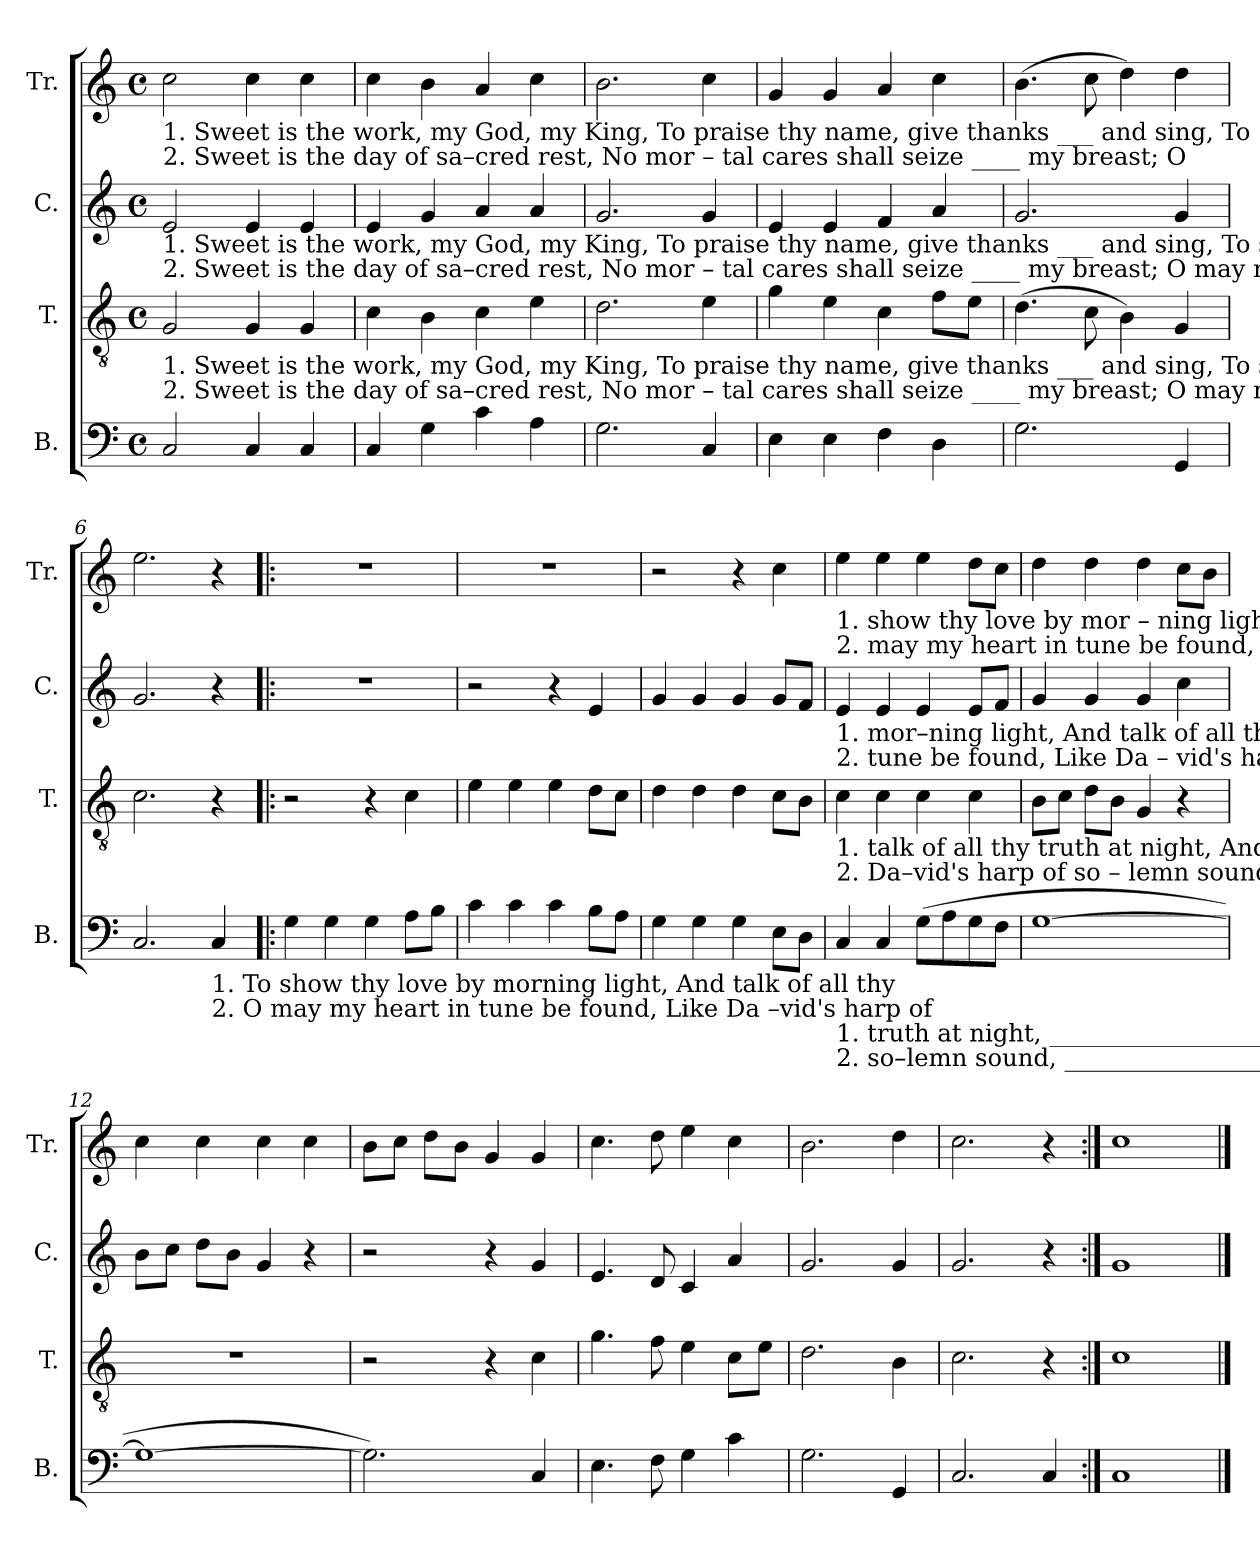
**kern	**kern	**kern	**kern
*part4	*part3	*part2	*part1
*staff4	*staff3	*staff2	*staff1
*I"B.	*I"T.	*I"C.	*I"Tr.
*I'B.	*I'T.	*I'C.	*I'Tr.
*clefF4	*clefGv2	*clefG2	*clefG2
*k[]	*k[]	*k[]	*k[]
*M4/4	*M4/4	*M4/4	*M4/4
*met(c)	*met(c)	*met(c)	*met(c)
*MM150	*MM150	*MM150	*MM150
=1	=1	=1	=1
!	!	!	!LO:TX:b:t=1. Sweet is  the work, my God, my King,   To  praise  thy name, give  thanks ___ and  sing,                                                                                                         To
!	!	!	!LO:TX:b:t=2. Sweet is  the  day   of  sa–cred  rest,   No  mor – tal  cares  shall  seize ____  my  breast;                                                                                                      O
!	!	!LO:TX:b:t=1. Sweet is  the work, my God, my  King,   To  praise  thy name, give  thanks ___ and  sing,                                                                         To     show  thy  love  by	!
!	!	!LO:TX:b:t=2. Sweet is  the  day   of  sa–cred   rest,   No  mor – tal  cares  shall  seize ____ my  breast;                                                                       O      may  my  heart  in	!
!	!LO:TX:b:t=1. Sweet is  the work, my God, my King,   To  praise  thy name, give  thanks ___ and   sing,                                   To       show  thy   love   by       morning  light, And	!	!
!	!LO:TX:b:t=2. Sweet is  the day     of  sa–cred  rest,  No  mor – tal  cares  shall  seize ____ my   breast;                                 O       may   my   heart  in     tune  be  found,  Like	!	!
2C/	2G/	2e/	2cc\
4C/	4G/	4e/	4cc\
4C/	4G/	4e/	4cc\
=2	=2	=2	=2
4C/	4c\	4e/	4cc\
4G\	4B\	4g/	4b\
4c\	4c\	4a/	4a/
4A\	4e\	4a/	4cc\
=3	=3	=3	=3
2.G\	2.d\	2.g/	2.b\
4C/	4e\	4g/	4cc\
=4	=4	=4	=4
4E\	4g\	4e/	4g/
4E\	4e\	4e/	4g/
4F\	4c\	4f/	4a/
4D\	8f\L	4a/	4cc\
.	8e\J	.	.
=5	=5	=5	=5
2.G\	(4.d\	2.g/	(4.b\
.	8c\	.	8cc\
.	4B\)	.	4dd\)
4GG/	4G/	4g/	4dd\
=6	=6	=6	=6
2.C/	2.c\	2.g/	2.ee\
!LO:TX:b:t=1. To   show  thy  love   by    morning   light,   And     talk  of    all     thy	!	!	!
!LO:TX:b:t=2. O    may   my  heart  in     tune  be  found,  Like   Da –vid's  harp  of	!	!	!
4C/	4r	4r	4r
=7!|:	=7!|:	=7!|:	=7!|:
4G\	2r	1r	1r
4G\	.	.	.
4G\	4r	.	.
8A\L	4c\	.	.
8B\J	.	.	.
=8	=8	=8	=8
4c\	4e\	2r	1r
4c\	4e\	.	.
4c\	4e\	4r	.
8B\L	8d\L	4e/	.
8A\J	8c\J	.	.
=9	=9	=9	=9
4G\	4d\	4g/	2r
4G\	4d\	4g/	.
4G\	4d\	4g/	4r
8E\L	8c\L	8g/L	4cc\
8D\J	8B\J	8f/J	.
!!LO:LB:g=z
=10	=10	=10	=10
!	!	!	!LO:TX:b:t=1. show  thy  love    by       mor – ning    light,   And       talk     of       all   thy      truth    at    night,  And   talk   of    all     thy      truth  at    night.
!	!	!	!LO:TX:b:t=2. may   my   heart  in        tune    be    found,   Like       Da – vid's   harp   of      so  –lemn    sound,  Like  Da–vid's  harp  of       so – lemn  sound!
!	!	!LO:TX:b:t=1. mor–ning  light, And     talk      of       all      thy        truth    at     night,                                        And   talk   of    all     thy      truth  at    night.	!
!	!	!LO:TX:b:t=2. tune  be  found,  Like     Da – vid's      harp    of        so  –  lemn   sound,                                       Like  Da–vid's  harp  of       so – lemn  sound!	!
!	!LO:TX:b:t=1. talk   of   all    thy          truth     at     night,                                                                                   And   talk   of     all     thy       truth    at    night.	!	!
!	!LO:TX:b:t=2. Da–vid's harp   of          so  –   lemn   sound,                                                                                   Like  Da–vid's   harp   of        so – lemn   sound!	!	!
!LO:TX:b:t=1. truth  at  night,  _____________________________________________________________       And   talk   of    all     thy      truth     at    night.    To	!	!	!
!LO:TX:b:t=2. so–lemn  sound, _____________________________________________________________       Like   Da–vid's  harp   of       so – lemn    sound!    O	!	!	!
4C/	4c\	4e/	4ee\
4C/	4c\	4e/	4ee\
(8G\L	4c\	4e/	4ee\
8A\	.	.	.
8G\	4c\	8e/L	8dd\L
8F\J	.	8f/J	8cc\J
=11	=11	=11	=11
[1G	8B\L	4g/	4dd\
.	8c\J	.	.
.	8d\L	4g/	4dd\
.	8B\J	.	.
.	4G/	4g/	4dd\
.	4r	4cc\	8cc\L
.	.	.	8b\J
=12	=12	=12	=12
1G_	1r	8b\L	4cc\
.	.	8cc\J	.
.	.	8dd\L	4cc\
.	.	8b\J	.
.	.	4g/	4cc\
.	.	4r	4cc\
=13	=13	=13	=13
2.G\])	2r	2r	8b\L
.	.	.	8cc\J
.	.	.	8dd\L
.	.	.	8b\J
.	4r	4r	4g/
4C/	4c\	4g/	4g/
=14	=14	=14	=14
4.E\	4.g\	4.e/	4.cc\
8F\	8f\	8d/	8dd\
4G\	4e\	4c/	4ee\
4c\	8c\L	4a/	4cc\
.	8e\J	.	.
=15	=15	=15	=15
2.G\	2.d\	2.g/	2.b\
4GG/	4B\	4g/	4dd\
=16	=16	=16	=16
2.C/	2.c\	2.g/	2.cc\
4C/	4r	4r	4r
=17:|!	=17:|!	=17:|!	=17:|!
1C	1c	1g	1cc
==	==	==	==
*-	*-	*-	*-
